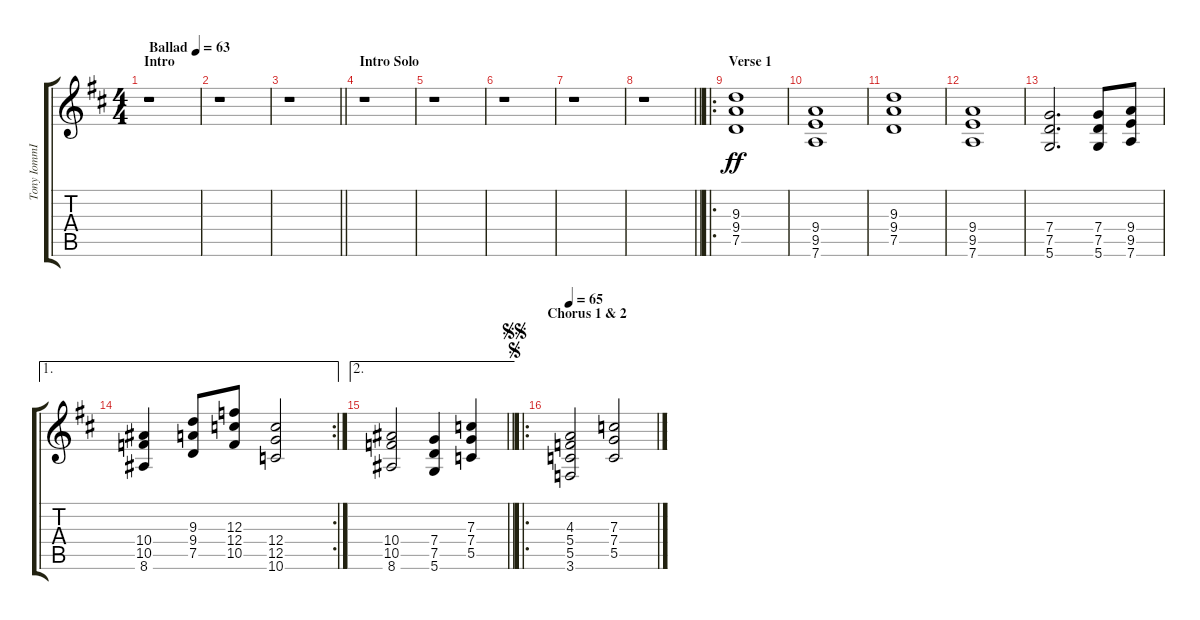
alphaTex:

\track ("Tony IommI Rhythm" "Tony IommI") {instrument distortionguitar}
\staff {score tabs}
\tuning (D4 A3 F3 C3 G2 D2) {hide}
\ts (4 4)
\section ("" "Intro")
\tempo (63 "Ballad")
\clef g2
\ks d
r.1{dy ff instrument distortionguitar} |
r.1 |
\barLineRight lightlight
r.1 |
\section ("" "Intro Solo")
r.1 |
r.1 |
r.1 |
r.1 |
\barLineRight lightlight
r.1 |
\ro
\section ("" "Verse 1")
(9.3 9.4 7.5).1 |
(9.4 9.5 7.6).1 |
(9.3 9.4 7.5).1 |
(9.4 9.5 7.6).1 |
(7.4 7.5 5.6).2{d} (7.4 7.5 5.6).8 (9.4 9.5 7.6).8 |
\ae 1
\rc 2
(10.4 10.5 8.6).4 (9.3 9.4 7.5).8 (12.3 12.4 10.5).8 (12.4 12.5 10.6).2 |
\ae 2
\barLineRight lightlight
(10.4 10.5 8.6).2 (7.4 7.5 5.6).4 (7.3 7.4 5.5).4 |
\ro
\section ("" "Chorus 1 & 2")
\jump segno
\jump segnosegno
\tempo 65
(4.3 5.4 5.5 3.6).2 (7.3 7.4 5.5).2
